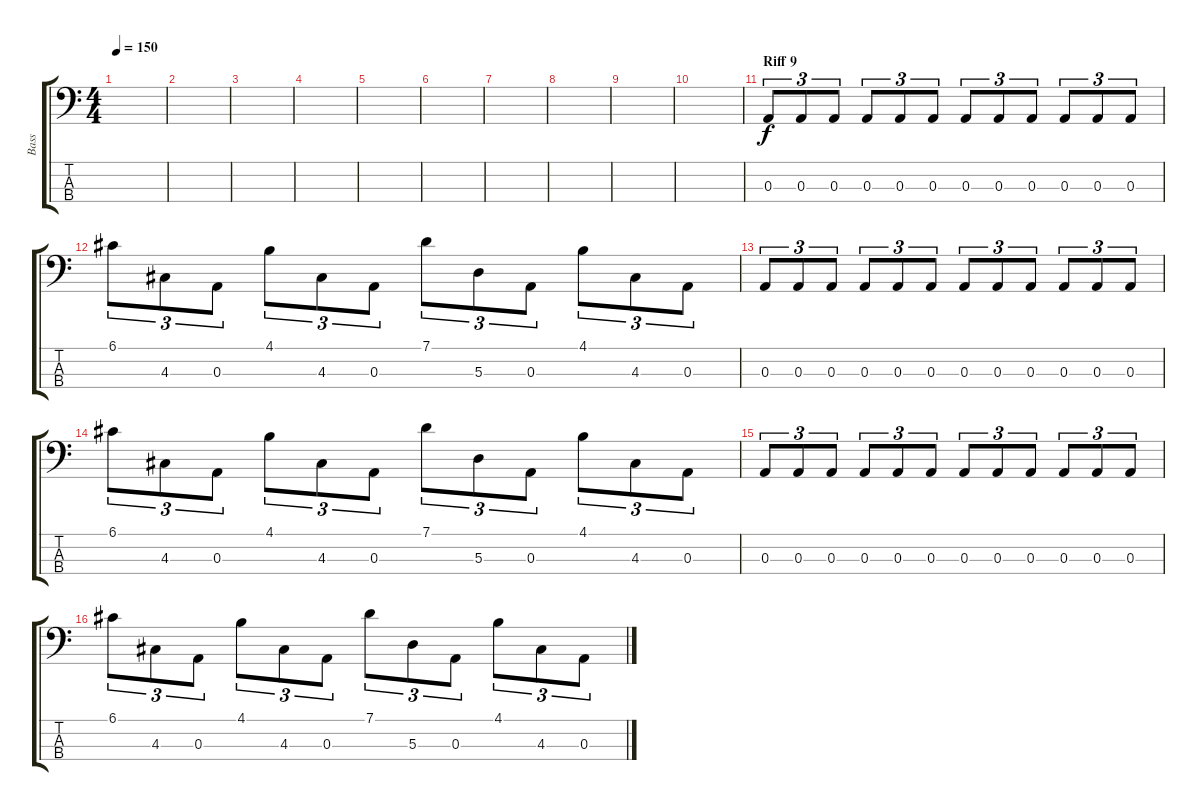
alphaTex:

\track ("Bass" "Bass") {instrument electricbassfinger}
\staff {score tabs}
\tuning (G2 D2 A1 E1) {hide}
\ts (4 4)
\tempo 150
\clef f4
\ks c
|
|
|
|
|
|
|
|
|
|
\section ("" "Riff 9")
0.3.8{tu (3 2)} 0.3.8{tu (3 2)} 0.3.8{tu (3 2)} 0.3.8{tu (3 2)} 0.3.8{tu (3 2)} 0.3.8{tu (3 2)} 0.3.8{tu (3 2)} 0.3.8{tu (3 2)} 0.3.8{tu (3 2)} 0.3.8{tu (3 2)} 0.3.8{tu (3 2)} 0.3.8{tu (3 2)} |
6.1.8{tu (3 2)} 4.3.8{tu (3 2)} 0.3.8{tu (3 2)} 4.1.8{tu (3 2)} 4.3.8{tu (3 2)} 0.3.8{tu (3 2)} 7.1.8{tu (3 2)} 5.3.8{tu (3 2)} 0.3.8{tu (3 2)} 4.1.8{tu (3 2)} 4.3.8{tu (3 2)} 0.3.8{tu (3 2)} |
0.3.8{tu (3 2)} 0.3.8{tu (3 2)} 0.3.8{tu (3 2)} 0.3.8{tu (3 2)} 0.3.8{tu (3 2)} 0.3.8{tu (3 2)} 0.3.8{tu (3 2)} 0.3.8{tu (3 2)} 0.3.8{tu (3 2)} 0.3.8{tu (3 2)} 0.3.8{tu (3 2)} 0.3.8{tu (3 2)} |
6.1.8{tu (3 2)} 4.3.8{tu (3 2)} 0.3.8{tu (3 2)} 4.1.8{tu (3 2)} 4.3.8{tu (3 2)} 0.3.8{tu (3 2)} 7.1.8{tu (3 2)} 5.3.8{tu (3 2)} 0.3.8{tu (3 2)} 4.1.8{tu (3 2)} 4.3.8{tu (3 2)} 0.3.8{tu (3 2)} |
0.3.8{tu (3 2)} 0.3.8{tu (3 2)} 0.3.8{tu (3 2)} 0.3.8{tu (3 2)} 0.3.8{tu (3 2)} 0.3.8{tu (3 2)} 0.3.8{tu (3 2)} 0.3.8{tu (3 2)} 0.3.8{tu (3 2)} 0.3.8{tu (3 2)} 0.3.8{tu (3 2)} 0.3.8{tu (3 2)} |
6.1.8{tu (3 2)} 4.3.8{tu (3 2)} 0.3.8{tu (3 2)} 4.1.8{tu (3 2)} 4.3.8{tu (3 2)} 0.3.8{tu (3 2)} 7.1.8{tu (3 2)} 5.3.8{tu (3 2)} 0.3.8{tu (3 2)} 4.1.8{tu (3 2)} 4.3.8{tu (3 2)} 0.3.8{tu (3 2)}
